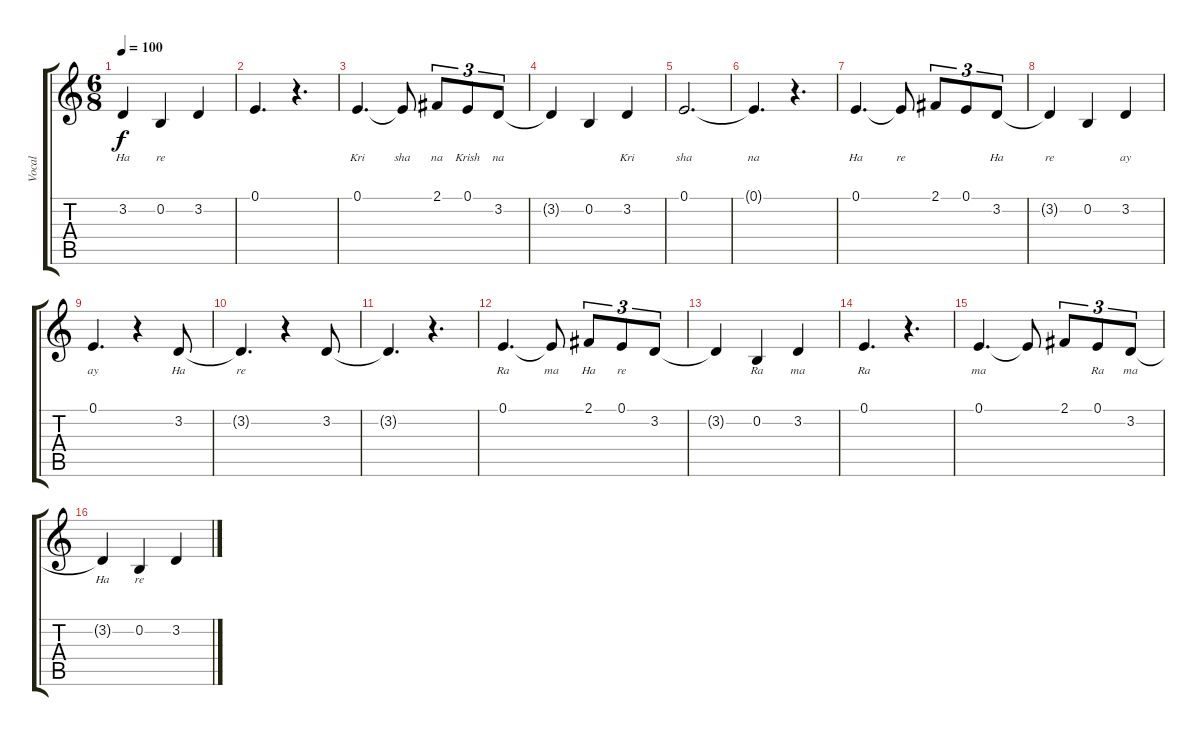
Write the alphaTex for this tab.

\track ("Vocal" "Vocal") {instrument acousticgrandpiano}
\staff {score tabs}
\tuning (E4 B3 G3 D3 A2 E2) {hide}
\ts (6 8)
\tempo 100
\clef g2
\ks c
3.2{t}.4{lyrics (0 "Ha") lyrics (1 "") lyrics (2 "") lyrics (3 "") lyrics (4 "") dy f} 0.2.4{lyrics (0 "re") lyrics (1 "") lyrics (2 "") lyrics (3 "") lyrics (4 "")} 3.2.4{lyrics (0 "") lyrics (1 "") lyrics (2 "") lyrics (3 "") lyrics (4 "")} |
0.1.4{d lyrics (0 "") lyrics (1 "") lyrics (2 "") lyrics (3 "") lyrics (4 "")} r.4{d} |
0.1.4{d lyrics (0 "Kri") lyrics (1 "") lyrics (2 "") lyrics (3 "") lyrics (4 "")} 0.1{t}.8{lyrics (0 "sha") lyrics (1 "") lyrics (2 "") lyrics (3 "") lyrics (4 "")} 2.1.8{tu (3 2) lyrics (0 "na") lyrics (1 "") lyrics (2 "") lyrics (3 "") lyrics (4 "")} 0.1.8{tu (3 2) lyrics (0 "Krish") lyrics (1 "") lyrics (2 "") lyrics (3 "") lyrics (4 "")} 3.2.8{tu (3 2) lyrics (0 "na") lyrics (1 "") lyrics (2 "") lyrics (3 "") lyrics (4 "")} |
3.2{t}.4{lyrics (0 "") lyrics (1 "") lyrics (2 "") lyrics (3 "") lyrics (4 "")} 0.2.4{lyrics (0 "") lyrics (1 "") lyrics (2 "") lyrics (3 "") lyrics (4 "")} 3.2.4{lyrics (0 "Kri") lyrics (1 "") lyrics (2 "") lyrics (3 "") lyrics (4 "")} |
0.1.2{d lyrics (0 "sha") lyrics (1 "") lyrics (2 "") lyrics (3 "") lyrics (4 "")} |
0.1{t}.4{d lyrics (0 "na") lyrics (1 "") lyrics (2 "") lyrics (3 "") lyrics (4 "")} r.4{d} |
0.1.4{d lyrics (0 "Ha") lyrics (1 "") lyrics (2 "") lyrics (3 "") lyrics (4 "")} 0.1{t}.8{lyrics (0 "re") lyrics (1 "") lyrics (2 "") lyrics (3 "") lyrics (4 "")} 2.1.8{tu (3 2) lyrics (0 "") lyrics (1 "") lyrics (2 "") lyrics (3 "") lyrics (4 "")} 0.1.8{tu (3 2) lyrics (0 "") lyrics (1 "") lyrics (2 "") lyrics (3 "") lyrics (4 "")} 3.2.8{tu (3 2) lyrics (0 "Ha") lyrics (1 "") lyrics (2 "") lyrics (3 "") lyrics (4 "")} |
3.2{t}.4{lyrics (0 "re") lyrics (1 "") lyrics (2 "") lyrics (3 "") lyrics (4 "")} 0.2.4{lyrics (0 "") lyrics (1 "") lyrics (2 "") lyrics (3 "") lyrics (4 "")} 3.2.4{lyrics (0 "ay") lyrics (1 "") lyrics (2 "") lyrics (3 "") lyrics (4 "")} |
0.1.4{d lyrics (0 "ay") lyrics (1 "") lyrics (2 "") lyrics (3 "") lyrics (4 "")} r.4 3.2.8{lyrics (0 "Ha") lyrics (1 "") lyrics (2 "") lyrics (3 "") lyrics (4 "")} |
3.2{t}.4{d lyrics (0 "re") lyrics (1 "") lyrics (2 "") lyrics (3 "") lyrics (4 "")} r.4 3.2.8{lyrics (0 "") lyrics (1 "") lyrics (2 "") lyrics (3 "") lyrics (4 "")} |
3.2{t}.4{d lyrics (0 "") lyrics (1 "") lyrics (2 "") lyrics (3 "") lyrics (4 "")} r.4{d} |
0.1.4{d lyrics (0 "Ra") lyrics (1 "") lyrics (2 "") lyrics (3 "") lyrics (4 "")} 0.1{t}.8{lyrics (0 "ma") lyrics (1 "") lyrics (2 "") lyrics (3 "") lyrics (4 "")} 2.1.8{tu (3 2) lyrics (0 "Ha") lyrics (1 "") lyrics (2 "") lyrics (3 "") lyrics (4 "")} 0.1.8{tu (3 2) lyrics (0 "re") lyrics (1 "") lyrics (2 "") lyrics (3 "") lyrics (4 "")} 3.2.8{tu (3 2) lyrics (0 "") lyrics (1 "") lyrics (2 "") lyrics (3 "") lyrics (4 "")} |
3.2{t}.4{lyrics (0 "") lyrics (1 "") lyrics (2 "") lyrics (3 "") lyrics (4 "")} 0.2.4{lyrics (0 "Ra") lyrics (1 "") lyrics (2 "") lyrics (3 "") lyrics (4 "")} 3.2.4{lyrics (0 "ma") lyrics (1 "") lyrics (2 "") lyrics (3 "") lyrics (4 "")} |
0.1.4{d lyrics (0 "Ra") lyrics (1 "") lyrics (2 "") lyrics (3 "") lyrics (4 "")} r.4{d} |
0.1.4{d lyrics (0 "ma") lyrics (1 "") lyrics (2 "") lyrics (3 "") lyrics (4 "")} 0.1{t}.8{lyrics (0 "") lyrics (1 "") lyrics (2 "") lyrics (3 "") lyrics (4 "")} 2.1.8{tu (3 2) lyrics (0 "") lyrics (1 "") lyrics (2 "") lyrics (3 "") lyrics (4 "")} 0.1.8{tu (3 2) lyrics (0 "Ra") lyrics (1 "") lyrics (2 "") lyrics (3 "") lyrics (4 "")} 3.2.8{tu (3 2) lyrics (0 "ma") lyrics (1 "") lyrics (2 "") lyrics (3 "") lyrics (4 "")} |
3.2{t}.4{lyrics (0 "Ha") lyrics (1 "") lyrics (2 "") lyrics (3 "") lyrics (4 "")} 0.2.4{lyrics (0 "re") lyrics (1 "") lyrics (2 "") lyrics (3 "") lyrics (4 "")} 3.2.4{lyrics (0 "") lyrics (1 "") lyrics (2 "") lyrics (3 "") lyrics (4 "")}
